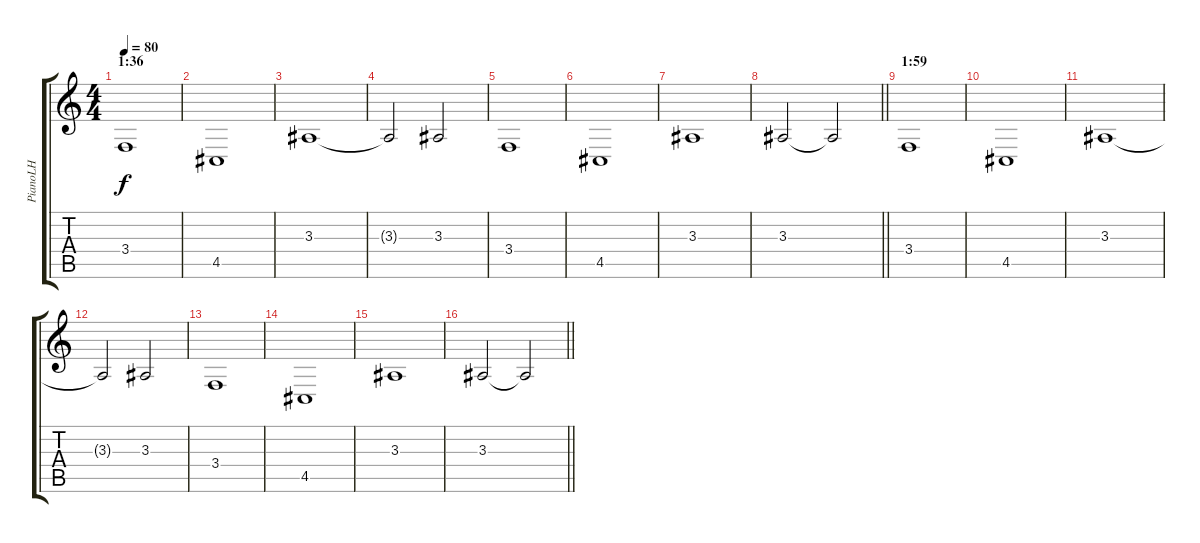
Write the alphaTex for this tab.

\track ("PianoLH" "PianoLH") {instrument electricgrandpiano}
\staff {score tabs}
\tuning (E4 B3 G3 D3 A2 Eb2) {hide}
\ts (4 4)
\section ("" "1:36")
\tempo 80
\clef g2
\ks c
3.4.1{dy f} |
4.5.1 |
3.3.1 |
3.3{t}.2 3.3.2 |
3.4.1 |
4.5.1 |
3.3.1 |
\barLineRight lightlight
3.3.2 3.3{t}.2 |
\section ("" "1:59")
3.4.1 |
4.5.1 |
3.3.1 |
3.3{t}.2 3.3.2 |
3.4.1 |
4.5.1 |
3.3.1 |
\barLineRight lightlight
3.3.2 3.3{t}.2
